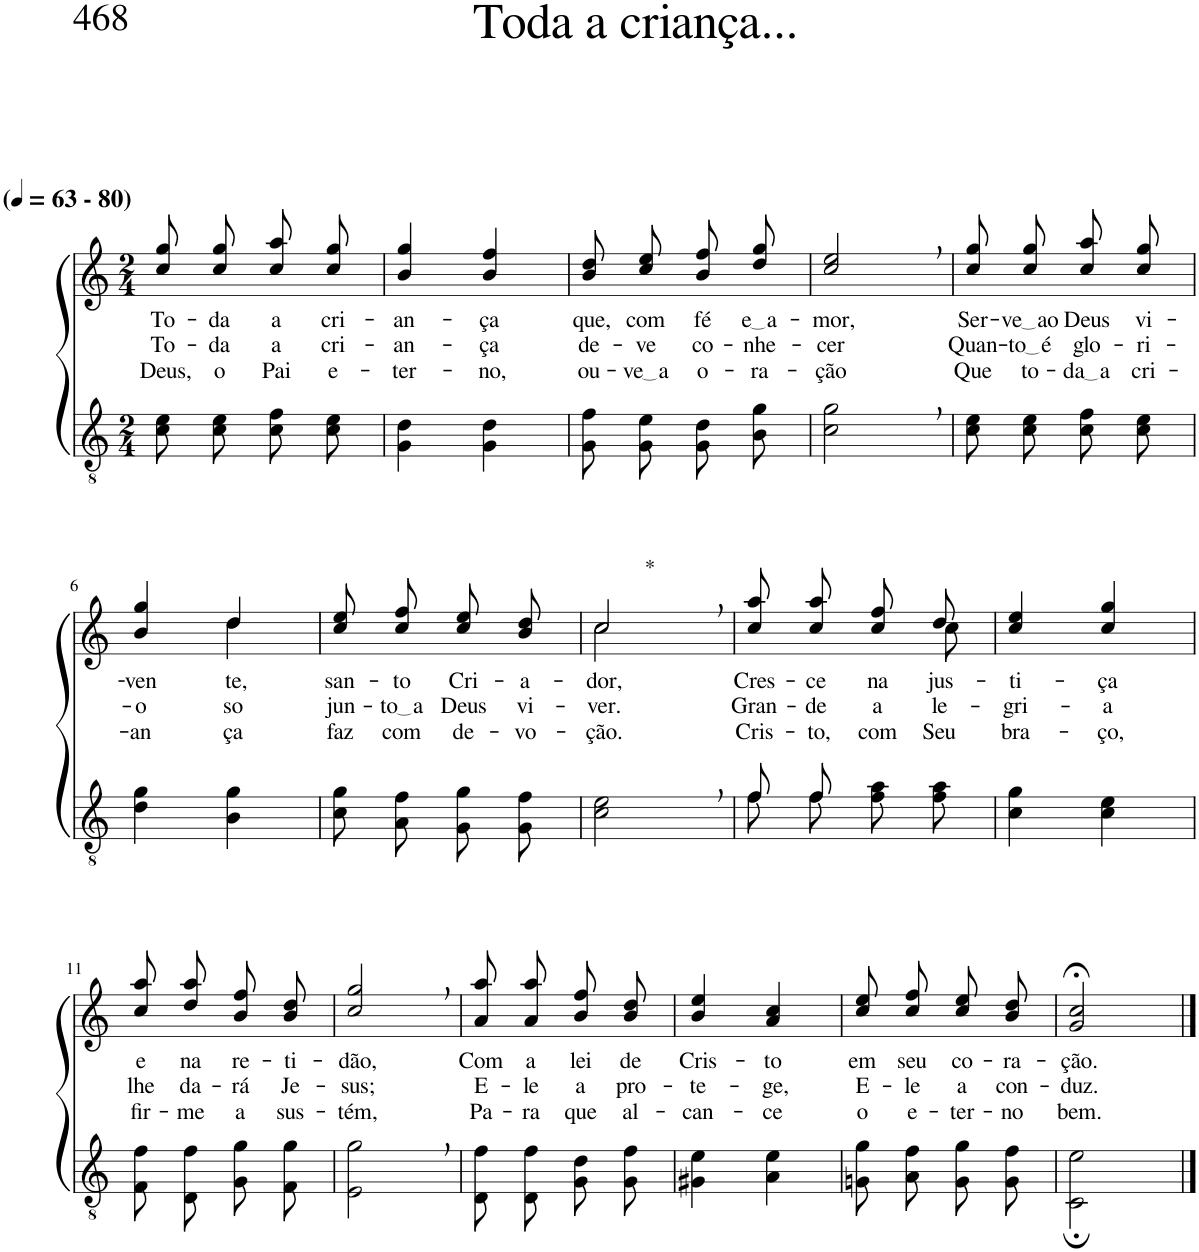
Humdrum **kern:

**kern	**kern	**text	**text	**text
*part2	*part1	*part1	*part1	*part1
*staff2	*staff1	*staff1	*staff1	*staff1
*I"Parte III e IV	*I"Parte I e II	*	*	*
*clefGv2	*clefG2	*	*	*
*Trd4c7	*Trd4c7	*	*	*
*k[]	*k[]	*	*	*
*M2/4	*M2/4	*	*	*
*MM63	*MM63	*	*	*
=1	=1	=1	=1	=1
!	!LO:TX:a:B:t=(	!	!	!
!	!LO:TX:a:B:t=- 80)	!	!	!
!	!	!LO:LY:b	!LO:LY:b	!LO:LY:b
8c\ 8e\L	8cc\ 8gg\L	To-	To-	Deus,
!	!	!LO:LY:b	!LO:LY:b	!LO:LY:b
8c\ 8e\J	8cc\ 8gg\J	-da	-da	o
!	!	!LO:LY:b	!LO:LY:b	!LO:LY:b
8c\ 8f\L	8cc\ 8aa\L	a	a	Pai
!	!	!LO:LY:b	!LO:LY:b	!LO:LY:b
8c\ 8e\J	8cc\ 8gg\J	cri-	cri-	e-
=2	=2	=2	=2	=2
!	!	!LO:LY:b	!LO:LY:b	!LO:LY:b
4G\ 4d\	4b/ 4gg/	-an-	-an-	-ter-
!	!	!LO:LY:b	!LO:LY:b	!LO:LY:b
4G\ 4d\	4b/ 4ff/	-ça	-ça	-no,
=3	=3	=3	=3	=3
!	!	!LO:LY:b	!LO:LY:b	!LO:LY:b
8G\ 8f\L	8b\ 8dd\L	que,	de-	ou-
!	!	!LO:LY:b	!LO:LY:b	!LO:LY:b
8G\ 8e\J	8cc\ 8ee\J	com	-ve	ve a
!	!	!LO:LY:b	!LO:LY:b	!LO:LY:b
8G\ 8d\L	8b\ 8ff\L	fé	co-	o-
!	!	!LO:LY:b	!LO:LY:b	!LO:LY:b
8B\ 8g\J	8dd\ 8gg\J	e a	-nhe-	-ra-
=4	=4	=4	=4	=4
!	!	!LO:LY:b	!LO:LY:b	!LO:LY:b
2c\, 2g\,	2cc/, 2ee/,	-mor,	-cer	-ção
=5	=5	=5	=5	=5
!	!	!LO:LY:b	!LO:LY:b	!LO:LY:b
8c\ 8e\L	8cc\ 8gg\L	Ser-	Quan-	Que
!	!	!LO:LY:b	!LO:LY:b	!LO:LY:b
8c\ 8e\J	8cc\ 8gg\J	ve ao	to é	to-
!	!	!LO:LY:b	!LO:LY:b	!LO:LY:b
8c\ 8f\L	8cc\ 8aa\L	Deus	glo-	da a
!	!	!LO:LY:b	!LO:LY:b	!LO:LY:b
8c\ 8e\J	8cc\ 8gg\J	vi-	-ri-	cri-
!!LO:LB:g=z
=6	=6	=6	=6	=6
!	!	!LO:LY:b	!LO:LY:b	!LO:LY:b
*	*^	*	*	*
4d\ 4g\	4b/ 4gg/	4ryy	ven-	-o-	-an-
!	!	!	!LO:LY:b	!LO:LY:b	!LO:LY:b
4B\ 4g\	4dd/	4dd\	-te,	-so	-ça
=7	=7	=7	=7	=7	=7
!	!	!	!LO:LY:b	!LO:LY:b	!LO:LY:b
*	*v	*v	*	*	*
8c\ 8g\L	8cc\ 8ee\L	san-	jun-	faz
!	!	!LO:LY:b	!LO:LY:b	!LO:LY:b
8A\ 8f\J	8cc\ 8ff\J	-to	to a	com
!	!	!LO:LY:b	!LO:LY:b	!LO:LY:b
8G\ 8g\L	8cc\ 8ee\L	Cri-	Deus	de-
!	!	!LO:LY:b	!LO:LY:b	!LO:LY:b
8G\ 8f\J	8b\ 8dd\J	-a-	vi-	-vo-
=8	=8	=8	=8	=8
!	!LO:TX:a:t=*	!	!	!
!	!	!LO:LY:b	!LO:LY:b	!LO:LY:b
*	*^	*	*	*
2c\, 2e\,	2cc,\	2cc/	-dor,	-ver.	-ção.
=9	=9	=9	=9	=9	=9
*^	*	*	*	*	*
!	!	!	!	!LO:LY:b	!LO:LY:b	!LO:LY:b
8f\L	8f/L	8cc\ 8aa\L	4.ryy	Cres-	Gran-	Cris-
!	!	!	!	!LO:LY:b	!LO:LY:b	!LO:LY:b
8f\J	8f/J	8cc\ 8aa\J	.	-ce	-de	-to,
!	!	!	!	!LO:LY:b	!LO:LY:b	!LO:LY:b
8f\ 8a\L	4ryy	8cc\ 8ff\L	.	na	a-	com
!	!	!	!	!LO:LY:b	!LO:LY:b	!LO:LY:b
8f\ 8a\J	.	8dd\J	8cc\	jus-	-le-	Seu
*v	*v	*	*	*	*	*
=10	=10	=10	=10	=10	=10
!	!	!	!LO:LY:b	!LO:LY:b	!LO:LY:b
*	*v	*v	*	*	*
4c\ 4g\	4cc/ 4ee/	-ti-	-gri-	bra-
!	!	!LO:LY:b	!LO:LY:b	!LO:LY:b
4c\ 4e\	4cc/ 4gg/	-ça	-a	-ço,
!!LO:LB:g=z
=11	=11	=11	=11	=11
!	!	!LO:LY:b	!LO:LY:b	!LO:LY:b
8F\ 8f\L	8cc\ 8aa\L	e	lhe	fir-
!	!	!LO:LY:b	!LO:LY:b	!LO:LY:b
8D\ 8f\J	8dd\ 8aa\J	na	da-	-me
!	!	!LO:LY:b	!LO:LY:b	!LO:LY:b
8G\ 8g\L	8b\ 8ff\L	re-	-rá	a
!	!	!LO:LY:b	!LO:LY:b	!LO:LY:b
8F\ 8g\J	8b\ 8dd\J	-ti-	Je-	sus-
=12	=12	=12	=12	=12
!	!	!LO:LY:b	!LO:LY:b	!LO:LY:b
2E\, 2g\,	2cc/, 2gg/,	-dão,	-sus;	-tém,
=13	=13	=13	=13	=13
!	!	!LO:LY:b	!LO:LY:b	!LO:LY:b
8D/ 8f/L	8a\ 8aa\L	Com	E-	Pa-
!	!	!LO:LY:b	!LO:LY:b	!LO:LY:b
8D/ 8f/J	8a\ 8aa\J	a	-le	-ra
!	!	!LO:LY:b	!LO:LY:b	!LO:LY:b
8G\ 8d\L	8b\ 8ff\L	lei	a	que
!	!	!LO:LY:b	!LO:LY:b	!LO:LY:b
8G\ 8f\J	8b\ 8dd\J	de	pro-	al-
=14	=14	=14	=14	=14
!	!	!LO:LY:b	!LO:LY:b	!LO:LY:b
4G#X\ 4e\	4b/ 4ee/	Cris-	-te-	-can-
!	!	!LO:LY:b	!LO:LY:b	!LO:LY:b
4A\ 4e\	4a/ 4cc/	-to	-ge,	-ce
=15	=15	=15	=15	=15
!	!	!LO:LY:b	!LO:LY:b	!LO:LY:b
8Gn\ 8g\L	8cc\ 8ee\L	em	E-	o
!	!	!LO:LY:b	!LO:LY:b	!LO:LY:b
8A\ 8f\J	8cc\ 8ff\J	seu	-le	e-
!	!	!LO:LY:b	!LO:LY:b	!LO:LY:b
8G\ 8g\L	8cc\ 8ee\L	co-	a	-ter-
!	!	!LO:LY:b	!LO:LY:b	!LO:LY:b
8G\ 8f\J	8b\ 8dd\J	-ra-	con-	-no
=16	=16	=16	=16	=16
!	!	!LO:LY:b	!LO:LY:b	!LO:LY:b
2C\; 2e\;	2g/;< 2cc/;<	-ção.	-duz.	bem.
==	==	==	==	==
*-	*-	*-	*-	*-
